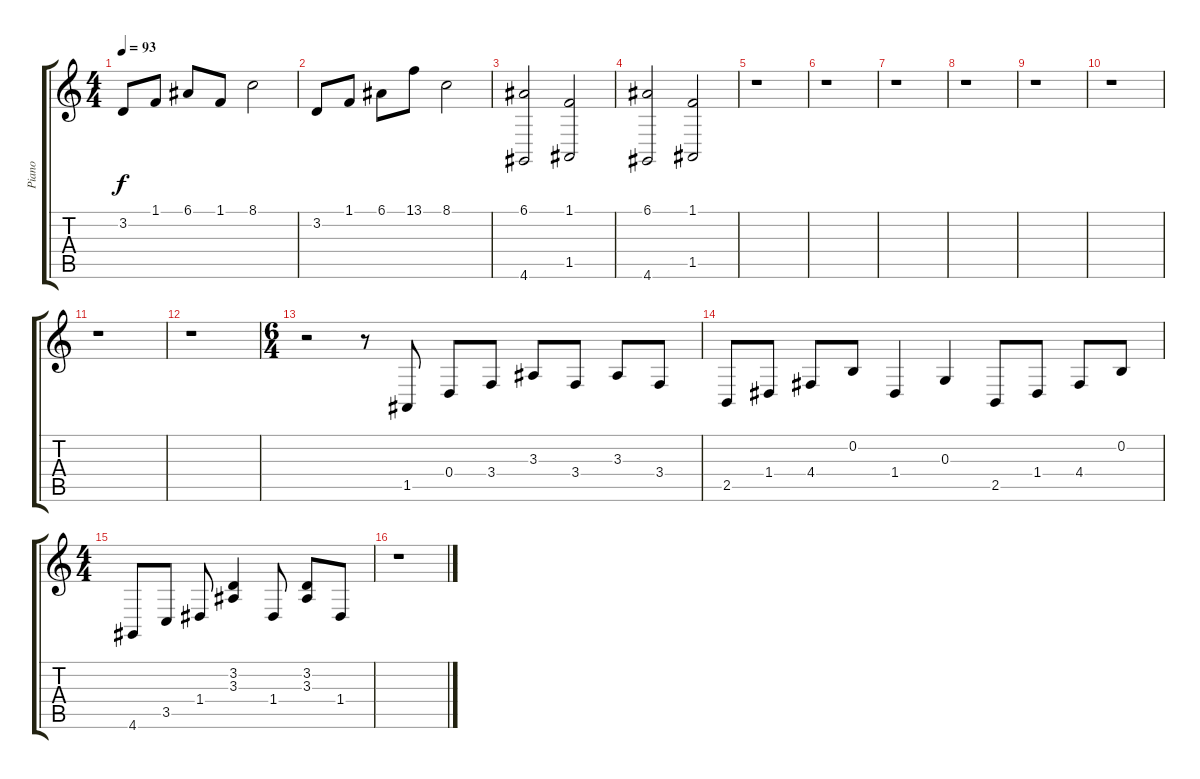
\track ("Piano" "Piano") {instrument acousticgrandpiano}
\staff {score tabs}
\tuning (E4 B3 G3 D3 A2 E2) {hide}
\ts (4 4)
\tempo 93
\clef g2
\ks c
3.2.8{dy f} 1.1.8 6.1.8 1.1.8 8.1.2 |
3.2.8 1.1.8 6.1.8 13.1.8 8.1.2 |
(6.1 4.6).2 (1.1 1.5).2 |
(6.1 4.6).2 (1.1 1.5).2 |
r.1 |
r.1 |
r.1 |
r.1 |
r.1 |
r.1 |
r.1 |
r.1 |
\ts (6 4)
r.2 r.8 1.5.8 0.4.8 3.4.8 3.3.8 3.4.8 3.3.8 3.4.8 |
2.5.8 1.4.8 4.4.8 0.2.8 1.4.4 0.3.4 2.5.8 1.4.8 4.4.8 0.2.8 |
\ts (4 4)
4.6.8 3.5.8 1.4.8 (3.2 3.3).4 1.4.8 (3.2 3.3).8 1.4.8 |
r.1
